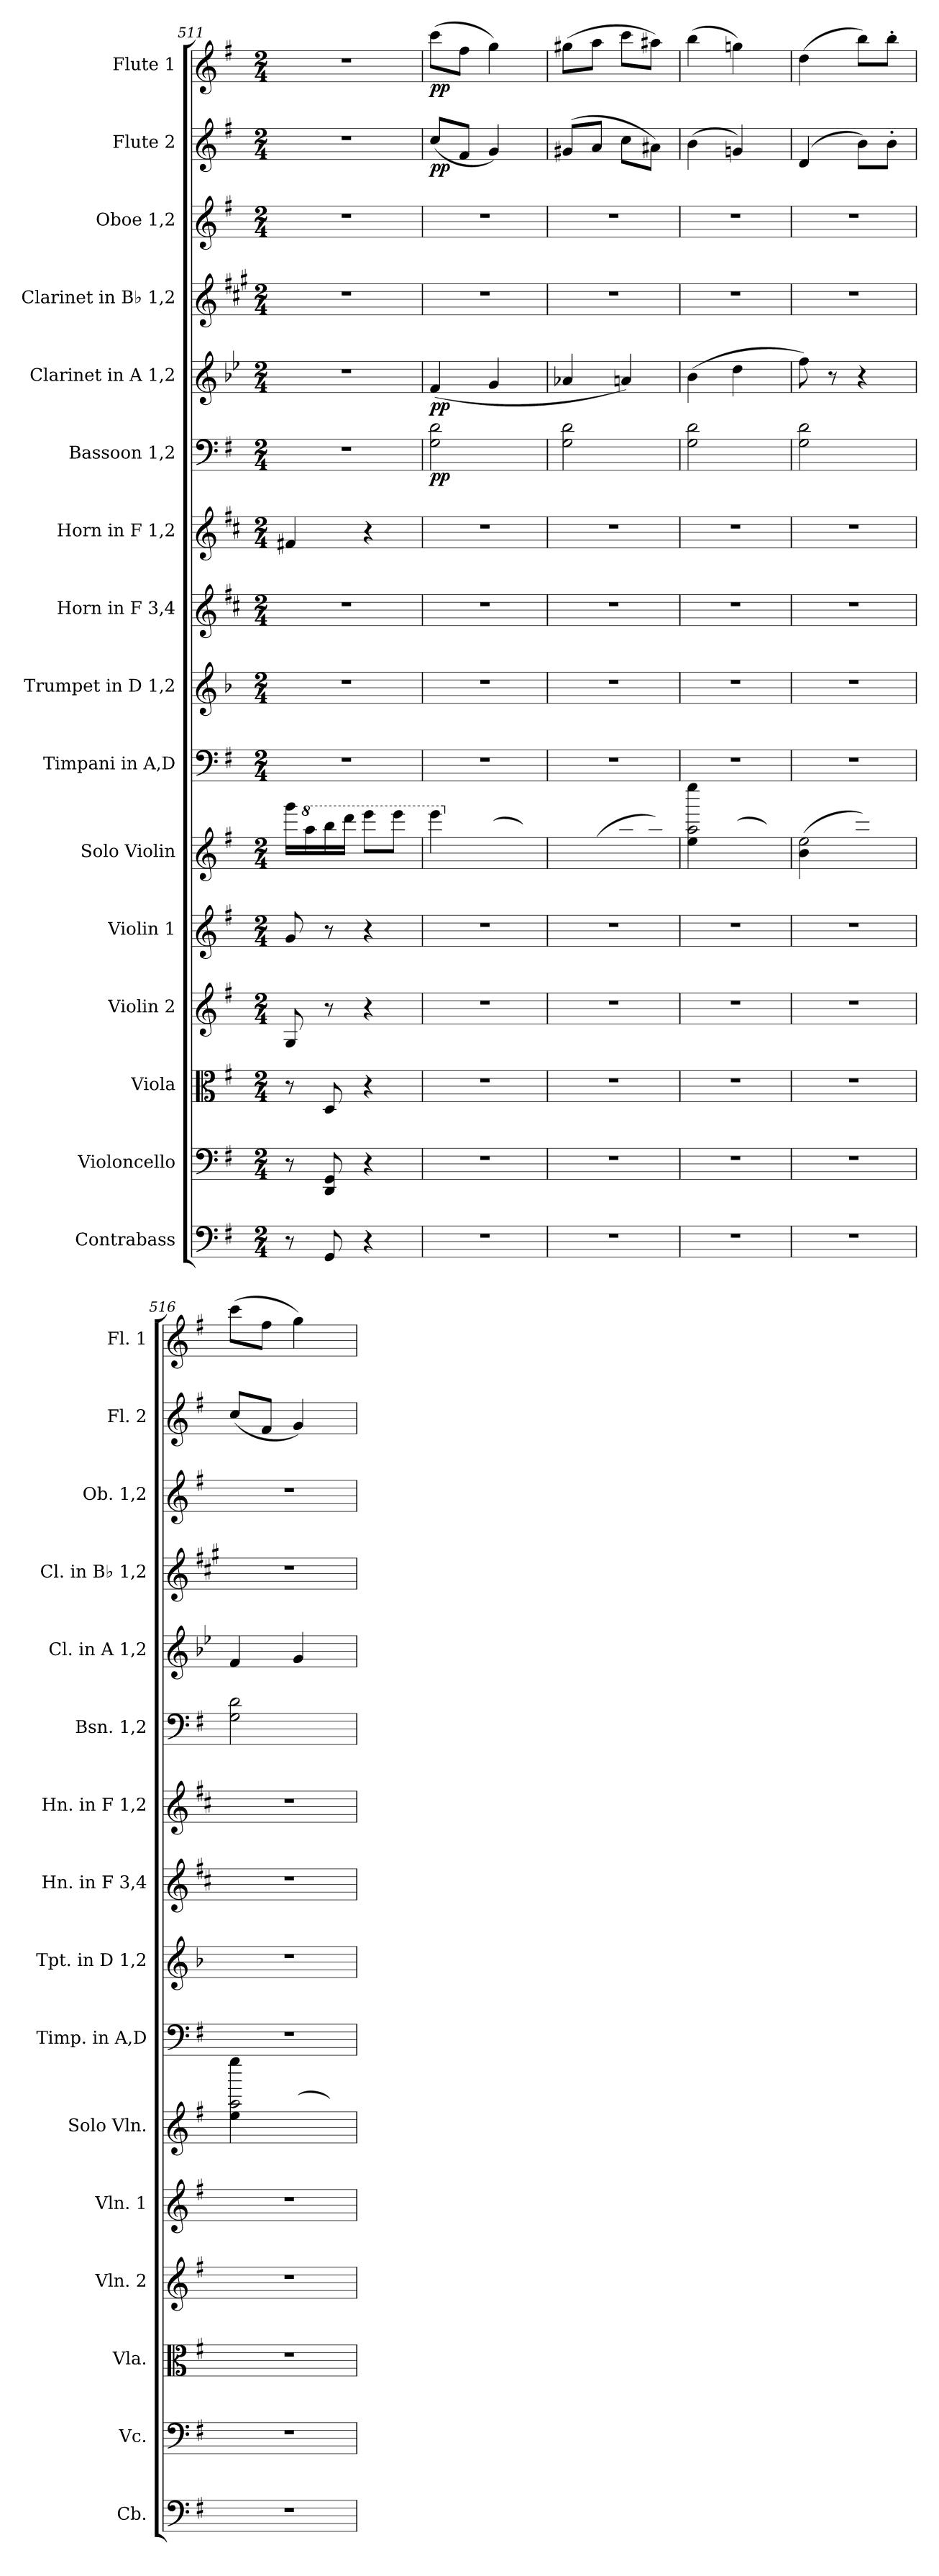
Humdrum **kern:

**kern	**kern	**kern	**kern	**kern	**kern	**kern	**kern	**kern	**kern	**kern	**dynam	**kern	**dynam	**kern	**kern	**kern	**dynam	**kern	**dynam
*part16	*part15	*part14	*part13	*part12	*part11	*part10	*part9	*part8	*part7	*part6	*part6	*part5	*part5	*part4	*part3	*part2	*part2	*part1	*part1
*staff16	*staff15	*staff14	*staff13	*staff12	*staff11	*staff10	*staff9	*staff8	*staff7	*staff6	*staff6	*staff5	*staff5	*staff4	*staff3	*staff2	*staff2	*staff1	*staff1
*I"Contrabass	*I"Violoncello	*I"Viola	*I"Violin 2	*I"Violin 1	*I"Solo Violin	*I"Timpani in A,D	*I"Trumpet in D 1,2	*I"Horn in F 3,4	*I"Horn in F 1,2	*I"Bassoon 1,2	*	*I"Clarinet in A 1,2	*	*I"Clarinet in B♭ 1,2	*I"Oboe 1,2	*I"Flute 2	*	*I"Flute 1	*
*I'Cb.	*I'Vc.	*I'Vla.	*I'Vln. 2	*I'Vln. 1	*I'Solo Vln.	*I'Timp. in A,D	*I'Tpt. in D 1,2	*I'Hn. in F 3,4	*I'Hn. in F 1,2	*I'Bsn. 1,2	*	*I'Cl. in A 1,2	*	*I'Cl. in B♭ 1,2	*I'Ob. 1,2	*I'Fl. 2	*	*I'Fl. 1	*
*clefF4	*clefF4	*clefC3	*clefG2	*clefG2	*clefG2	*clefF4	*clefG2	*clefG2	*clefG2	*clefF4	*	*clefG2	*	*clefG2	*clefG2	*clefG2	*	*clefG2	*
*ITrd7c12	*	*	*	*	*	*	*ITrd-1c-2	*ITrd4c7	*ITrd4c7	*	*	*ITrd2c3	*	*ITrd1c2	*	*	*	*	*
*k[f#]	*k[f#]	*k[f#]	*k[f#]	*k[f#]	*k[f#]	*k[f#]	*k[f#]	*k[f#]	*k[f#]	*k[f#]	*	*k[f#]	*	*k[f#]	*k[f#]	*k[f#]	*	*k[f#]	*
*M2/4	*M2/4	*M2/4	*M2/4	*M2/4	*M2/4	*M2/4	*M2/4	*M2/4	*M2/4	*M2/4	*	*M2/4	*	*M2/4	*M2/4	*M2/4	*	*M2/4	*
*MM120	*MM120	*MM120	*MM120	*MM120	*MM120	*MM120	*MM120	*MM120	*MM120	*MM120	*	*MM120	*	*MM120	*MM120	*MM120	*	*MM120	*
=511	=511	=511	=511	=511	=511	=511	=511	=511	=511	=511	=511	=511	=511	=511	=511	=511	=511	=511	=511
*	*	*	*	*	*	*	*	*	*	*	*	*	*	*	*	*	*	*^	*
8r	8r	8r	8G/	8g/	16ggg\LL	2r	2r	2r	4Bn/	2r	.	2r	.	2r	2r	2r	.	2r	4ryy	.
*	*	*	*	*	*8va	*	*	*	*	*	*	*	*	*	*	*	*	*	*	*
.	.	.	.	.	16aaa\	.	.	.	.	.	.	.	.	.	.	.	.	.	.	.
8GGG/	8DD/ 8GG/	8D/	8r	8r	16bbb\	.	.	.	.	.	.	.	.	.	.	.	.	.	.	.
.	.	.	.	.	16dddd\JJ	.	.	.	.	.	.	.	.	.	.	.	.	.	.	.
*	*	*	*	*	*	*	*	*	*	*	*	*	*	*	*	*	*	*MM110	*	*
4r	4r	4r	4r	4r	8eeee\L	.	.	.	4r	.	.	.	.	.	.	.	.	.	4ryy	.
.	.	.	.	.	8eeee\J	.	.	.	.	.	.	.	.	.	.	.	.	.	.	.
=512	=512	=512	=512	=512	=512	=512	=512	=512	=512	=512	=512	=512	=512	=512	=512	=512	=512	=512	=512	=512
!	!	!	!	!	!	!	!	!	!	!	!LO:DY:b	!	!LO:DY:b	!	!	!	!LO:DY:b	!	!	!LO:DY:b
*	*	*	*	*	*	*	*	*	*	*	*	*	*	*	*	*	*	*v	*v	*
2r	2r	2r	2r	2r	4eeee\	2r	2r	2r	2r	2G\ 2d\	pp	(<4d/	pp	2r	2r	(<8cc/L	pp	(>8ccc\L	pp
.	.	.	.	.	.	.	.	.	.	.	.	.	.	.	.	8f#/J	.	8ff#\J	.
*	*	*	*	*	*X8va	*	*	*	*	*	*	*	*	*	*	*	*	*	*
!	!	!	!	!	!LO:N:n=2:head=open	!	!	!	!	!	!	!	!	!	!	!	!	!	!
.	.	.	.	.	(<8dd\' 8gg\' 8dddd\yy'L	.	.	.	.	.	.	4e/	.	.	.	4g/)	.	4gg\)	.
!	!	!	!	!	!LO:N:n=2:head=open	!	!	!	!	!	!	!	!	!	!	!	!	!	!
.	.	.	.	.	8cc\' 8ff#\' 8cccc\yy'J)	.	.	.	.	.	.	.	.	.	.	.	.	.	.
!!LO:LB:g=z
=513	=513	=513	=513	=513	=513	=513	=513	=513	=513	=513	=513	=513	=513	=513	=513	=513	=513	=513	=513
!	!	!	!	!	!LO:N:n=2:head=open	!	!	!	!	!	!	!	!	!	!	!	!	!	!
2r	2r	2r	2r	2r	8b\ 8ee\ 8bbb\yyL	2r	2r	2r	2r	2G\ 2d\	.	4fn/	.	2r	2r	(>8g#X/L	.	(>8gg#X\L	.
!	!	!	!	!	!LO:N:n=2:head=open	!	!	!	!	!	!	!	!	!	!	!	!	!	!
.	.	.	.	.	(<8a\ 8dd\ 8aaa\yyJ	.	.	.	.	.	.	.	.	.	.	8a/J	.	8aa\J	.
!	!	!	!	!	!LO:N:n=2:head=open	!	!	!	!	!	!	!	!	!	!	!	!	!	!
.	.	.	.	.	8ee\ 8aa\ 8eeee\yyL	.	.	.	.	.	.	4f#X/)	.	.	.	8cc\L	.	8ccc\L	.
!	!	!	!	!	!LO:N:n=2:head=open	!	!	!	!	!	!	!	!	!	!	!	!	!	!
.	.	.	.	.	8ee\' 8aa\' 8eeee\yy'J)	.	.	.	.	.	.	.	.	.	.	8a#X\J)	.	8aa#X\J)	.
=514	=514	=514	=514	=514	=514	=514	=514	=514	=514	=514	=514	=514	=514	=514	=514	=514	=514	=514	=514
!	!	!	!	!	!LO:N:n=2:head=open	!	!	!	!	!	!	!	!	!	!	!	!	!	!
2r	2r	2r	2r	2r	4ee\ 4aa\ 4eeee\	2r	2r	2r	2r	2G\ 2d\	.	(>4g\	.	2r	2r	(>4b\	.	(>4bb\	.
!	!	!	!	!	!LO:N:n=2:head=open	!	!	!	!	!	!	!	!	!	!	!	!	!	!
.	.	.	.	.	(<8dd\' 8gg\' 8dddd\yy'L	.	.	.	.	.	.	4b\	.	.	.	4gn/)	.	4ggn\)	.
!	!	!	!	!	!LO:N:n=2:head=open	!	!	!	!	!	!	!	!	!	!	!	!	!	!
.	.	.	.	.	8cc\' 8ff#\' 8cccc\yy'J)	.	.	.	.	.	.	.	.	.	.	.	.	.	.
=515	=515	=515	=515	=515	=515	=515	=515	=515	=515	=515	=515	=515	=515	=515	=515	=515	=515	=515	=515
!	!	!	!	!	!LO:N:n=2:head=open	!	!	!	!	!	!	!	!	!	!	!	!	!	!
2r	2r	2r	2r	2r	(<4b\ 4ee\ 4bbb\yy	2r	2r	2r	2r	2G\ 2d\	.	8dd\)	.	2r	2r	(>4d/	.	(>4dd\	.
.	.	.	.	.	.	.	.	.	.	.	.	8r	.	.	.	.	.	.	.
!	!	!	!	!	!LO:N:n=2:head=open	!	!	!	!	!	!	!	!	!	!	!	!	!	!
.	.	.	.	.	8gg\ 8ccc\ 8gggg\yyL)	.	.	.	.	.	.	4r	.	.	.	8b\L)	.	8bb\L)	.
!	!	!	!	!	!LO:N:n=2:head=open	!	!	!	!	!	!	!	!	!	!	!	!	!	!
.	.	.	.	.	8dd\ 8gg\ 8dddd\yyJ	.	.	.	.	.	.	.	.	.	.	8b'\J	.	8bb'\J	.
=516	=516	=516	=516	=516	=516	=516	=516	=516	=516	=516	=516	=516	=516	=516	=516	=516	=516	=516	=516
!	!	!	!	!	!LO:N:n=2:head=open	!	!	!	!	!	!	!	!	!	!	!	!	!	!
2r	2r	2r	2r	2r	4ee\ 4aa\ 4eeee\	2r	2r	2r	2r	2G\ 2d\	.	4d/	.	2r	2r	(<8cc/L	.	(>8ccc\L	.
.	.	.	.	.	.	.	.	.	.	.	.	.	.	.	.	8f#/J	.	8ff#\J	.
!	!	!	!	!	!LO:N:n=2:head=open	!	!	!	!	!	!	!	!	!	!	!	!	!	!
.	.	.	.	.	(<8dd\' 8gg\' 8dddd\yy'L	.	.	.	.	.	.	4e/	.	.	.	4g/)	.	4gg\)	.
!	!	!	!	!	!LO:N:n=2:head=open	!	!	!	!	!	!	!	!	!	!	!	!	!	!
.	.	.	.	.	8cc\' 8ff#\' 8cccc\yy'J)	.	.	.	.	.	.	.	.	.	.	.	.	.	.
=	=	=	=	=	=	=	=	=	=	=	=	=	=	=	=	=	=	=	=
*-	*-	*-	*-	*-	*-	*-	*-	*-	*-	*-	*-	*-	*-	*-	*-	*-	*-	*-	*-
